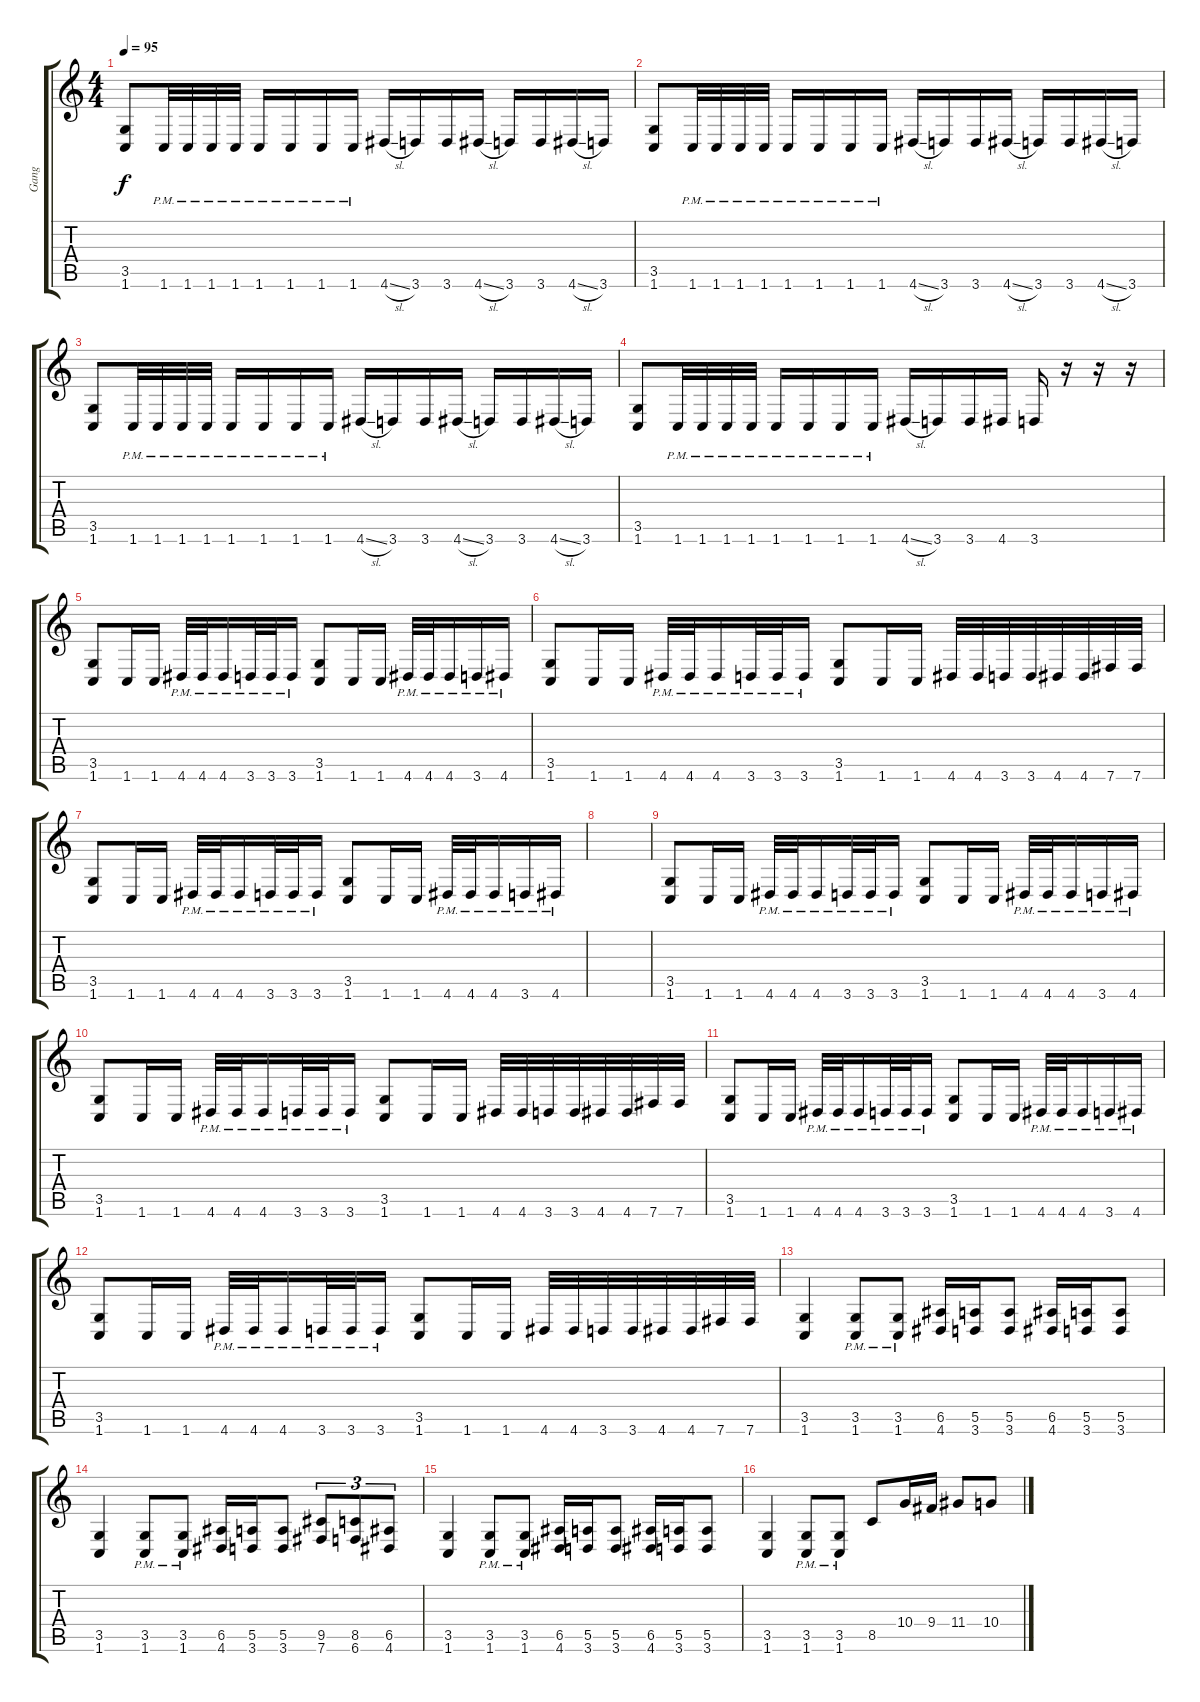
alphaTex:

\track ("Gang" "Gang") {instrument distortionguitar}
\staff {score tabs}
\tuning (B3 Gb3 D3 A2 E2 B1) {hide}
\ts (4 4)
\tempo 95
\clef g2
\ks c
(3.5 1.6).8{dy f instrument distortionguitar} 1.6{pm}.32 1.6{pm}.32 1.6{pm}.32 1.6{pm}.32 1.6{pm}.16 1.6{pm}.16 1.6{pm}.16 1.6{pm}.16 4.6{sl}.16 3.6.16 3.6.16 4.6{sl}.16 3.6.16 3.6.16 4.6{sl}.16 3.6.16 |
(3.5 1.6).8 1.6{pm}.32 1.6{pm}.32 1.6{pm}.32 1.6{pm}.32 1.6{pm}.16 1.6{pm}.16 1.6{pm}.16 1.6{pm}.16 4.6{sl}.16 3.6.16 3.6.16 4.6{sl}.16 3.6.16 3.6.16 4.6{sl}.16 3.6.16 |
(3.5 1.6).8 1.6{pm}.32 1.6{pm}.32 1.6{pm}.32 1.6{pm}.32 1.6{pm}.16 1.6{pm}.16 1.6{pm}.16 1.6{pm}.16 4.6{sl}.16 3.6.16 3.6.16 4.6{sl}.16 3.6.16 3.6.16 4.6{sl}.16 3.6.16 |
(3.5 1.6).8 1.6{pm}.32 1.6{pm}.32 1.6{pm}.32 1.6{pm}.32 1.6{pm}.16 1.6{pm}.16 1.6{pm}.16 1.6{pm}.16 4.6{sl}.16 3.6.16 3.6.16 4.6.16 3.6.16 r.16 r.16 r.16 |
(3.5 1.6).8 1.6.16 1.6.16 4.6{pm}.32 4.6{pm}.32 4.6{pm}.16 3.6{pm}.32 3.6{pm}.32 3.6{pm}.16 (3.5 1.6).8 1.6.16 1.6.16 4.6{pm}.32 4.6{pm}.32 4.6{pm}.16 3.6{pm}.16 4.6{pm}.16 |
(3.5 1.6).8 1.6.16 1.6.16 4.6{pm}.32 4.6{pm}.32 4.6{pm}.16 3.6{pm}.32 3.6{pm}.32 3.6{pm}.16 (3.5 1.6).8 1.6.16 1.6.16 4.6.32 4.6.32 3.6.32 3.6.32 4.6.32 4.6.32 7.6.32 7.6.32 |
(3.5 1.6).8 1.6.16 1.6.16 4.6{pm}.32 4.6{pm}.32 4.6{pm}.16 3.6{pm}.32 3.6{pm}.32 3.6{pm}.16 (3.5 1.6).8 1.6.16 1.6.16 4.6{pm}.32 4.6{pm}.32 4.6{pm}.16 3.6{pm}.16 4.6{pm}.16 |
|
(3.5 1.6).8 1.6.16 1.6.16 4.6{pm}.32 4.6{pm}.32 4.6{pm}.16 3.6{pm}.32 3.6{pm}.32 3.6{pm}.16 (3.5 1.6).8 1.6.16 1.6.16 4.6{pm}.32 4.6{pm}.32 4.6{pm}.16 3.6{pm}.16 4.6{pm}.16 |
(3.5 1.6).8 1.6.16 1.6.16 4.6{pm}.32 4.6{pm}.32 4.6{pm}.16 3.6{pm}.32 3.6{pm}.32 3.6{pm}.16 (3.5 1.6).8 1.6.16 1.6.16 4.6.32 4.6.32 3.6.32 3.6.32 4.6.32 4.6.32 7.6.32 7.6.32 |
(3.5 1.6).8 1.6.16 1.6.16 4.6{pm}.32 4.6{pm}.32 4.6{pm}.16 3.6{pm}.32 3.6{pm}.32 3.6{pm}.16 (3.5 1.6).8 1.6.16 1.6.16 4.6{pm}.32 4.6{pm}.32 4.6{pm}.16 3.6{pm}.16 4.6{pm}.16 |
(3.5 1.6).8 1.6.16 1.6.16 4.6{pm}.32 4.6{pm}.32 4.6{pm}.16 3.6{pm}.32 3.6{pm}.32 3.6{pm}.16 (3.5 1.6).8 1.6.16 1.6.16 4.6.32 4.6.32 3.6.32 3.6.32 4.6.32 4.6.32 7.6.32 7.6.32 |
(3.5 1.6).4 (3.5{pm} 1.6{pm}).8 (3.5{pm} 1.6{pm}).8 (6.5 4.6).16 (5.5 3.6).16 (5.5 3.6).8 (6.5 4.6).16 (5.5 3.6).16 (5.5 3.6).8 |
(3.5 1.6).4 (3.5{pm} 1.6{pm}).8 (3.5{pm} 1.6{pm}).8 (6.5 4.6).16 (5.5 3.6).16 (5.5 3.6).8 (9.5 7.6).8{tu (3 2)} (8.5 6.6).8{tu (3 2)} (6.5 4.6).8{tu (3 2)} |
(3.5 1.6).4 (3.5{pm} 1.6{pm}).8 (3.5{pm} 1.6{pm}).8 (6.5 4.6).16 (5.5 3.6).16 (5.5 3.6).8 (6.5 4.6).16 (5.5 3.6).16 (5.5 3.6).8 |
(3.5 1.6).4 (3.5{pm} 1.6{pm}).8 (3.5{pm} 1.6{pm}).8 8.5.8 10.4.16 9.4.16 11.4.8 10.4.8
